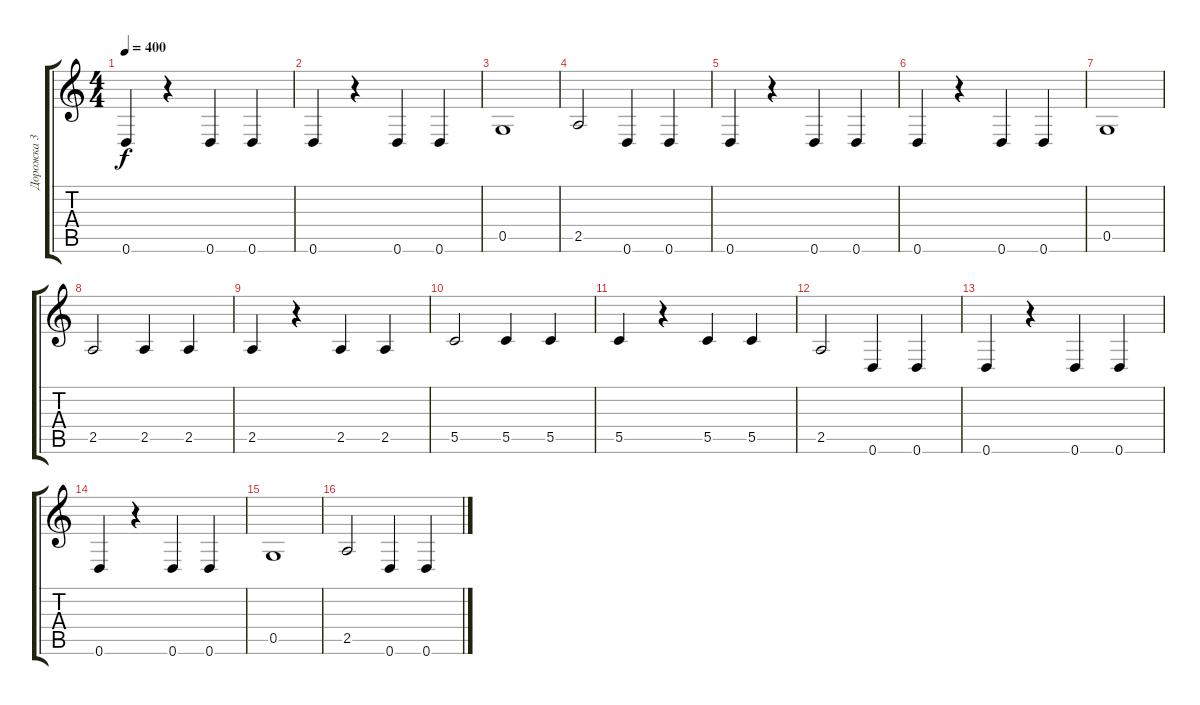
\track ("Дорожка 3" "Дорожка 3") {instrument electricbassfinger}
\staff {score tabs}
\tuning (D4 A3 F3 C3 G2 D2) {hide}
\ts (4 4)
\tempo 400
\clef g2
\ks c
0.6.4{dy f} r.4 0.6.4 0.6.4 |
0.6.4 r.4 0.6.4 0.6.4 |
0.5.1 |
2.5.2 0.6.4 0.6.4 |
0.6.4 r.4 0.6.4 0.6.4 |
0.6.4 r.4 0.6.4 0.6.4 |
0.5.1 |
2.5.2 2.5.4 2.5.4 |
2.5.4 r.4 2.5.4 2.5.4 |
5.5.2 5.5.4 5.5.4 |
5.5.4 r.4 5.5.4 5.5.4 |
2.5.2 0.6.4 0.6.4 |
0.6.4 r.4 0.6.4 0.6.4 |
0.6.4 r.4 0.6.4 0.6.4 |
0.5.1 |
2.5.2 0.6.4 0.6.4
